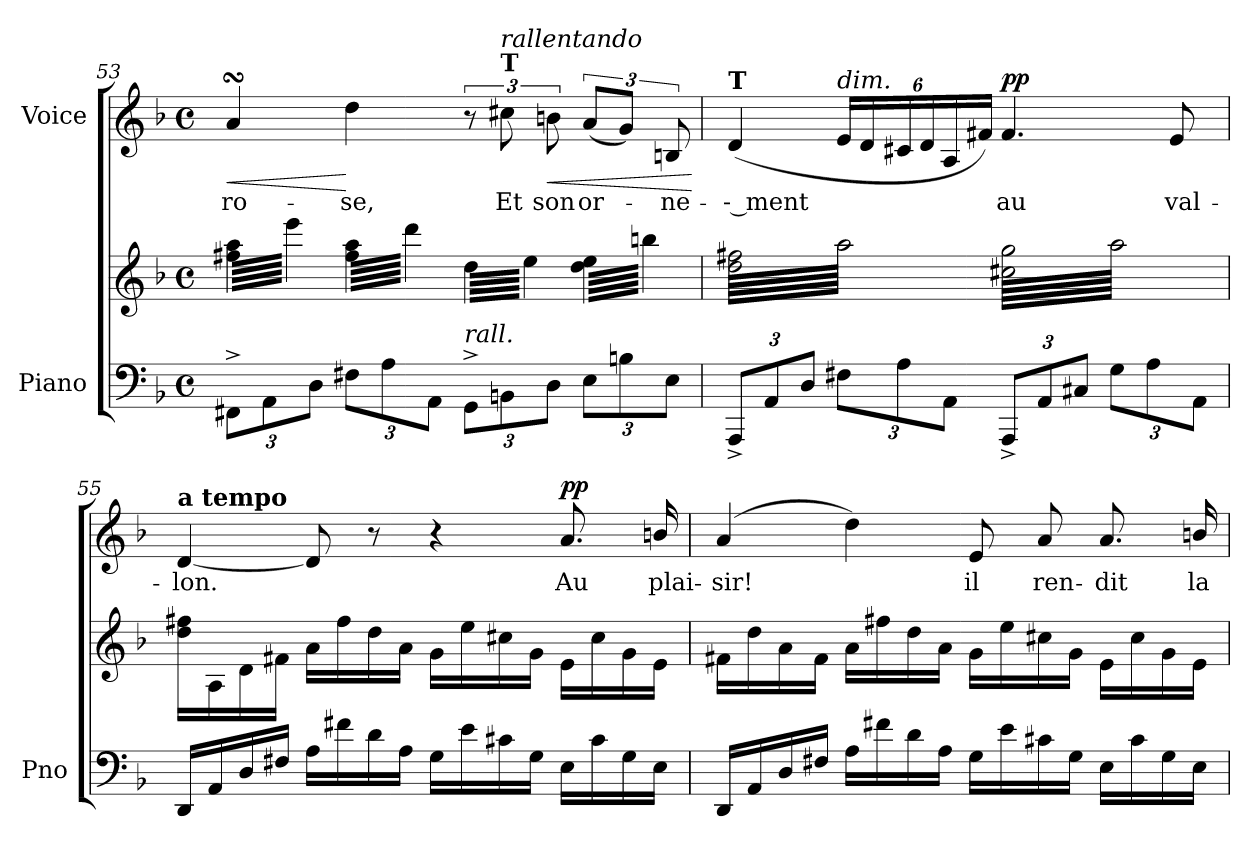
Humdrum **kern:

**kern	**kern	**dynam	**kern	**text	**dynam
*part2	*part2	*part2	*part1	*part1	*part1
*staff3	*staff2	*staff2/3	*staff1	*staff1	*staff1
*I"Piano	*	*	*I"Voice	*	*
*I'Pno	*	*	*	*	*
*clefF4	*clefG2	*	*clefG2	*	*
*k[b-]	*k[b-]	*	*k[b-]	*	*
*M4/4	*M4/4	*	*M4/4	*	*
*met(c)	*met(c)	*	*met(c)	*	*
*Xbrackettup	*	*	*	*	*
=53	=53	=53	=53	=53	=53
!	!	!	!	!LO:LY:b	!LO:HP:b
*	*tremolo	*	*	*	*
12FF#X^\L	64ff#X\ 64aa\LLLL	.	4asSsS/	ro-	<
.	64eee\	.	.	.	.
.	64ff#X\ 64aa\	.	.	.	.
.	64eee\	.	.	.	.
.	64ff#X\ 64aa\	.	.	.	.
.	64eee\	.	.	.	.
12AA\	.	.	.	.	.
.	64ff#X\ 64aa\	.	.	.	.
.	64eee\	.	.	.	.
.	64ff#X\ 64aa\	.	.	.	.
.	64eee\	.	.	.	.
.	64ff#X\ 64aa\	.	.	.	.
12D\J	.	.	.	.	.
.	64eee\	.	.	.	.
.	64ff#X\ 64aa\	.	.	.	.
.	64eee\	.	.	.	.
.	64ff#X\ 64aa\	.	.	.	.
.	64eee\JJJJ	.	.	.	.
!	!	!	!	!LO:LY:b	!
12F#X\L	64ff#\ 64aa\LLLL	.	4dd\	-se,	[
.	64ddd\	.	.	.	.
.	64ff#\ 64aa\	.	.	.	.
.	64ddd\	.	.	.	.
.	64ff#\ 64aa\	.	.	.	.
.	64ddd\	.	.	.	.
12A\	.	.	.	.	.
.	64ff#\ 64aa\	.	.	.	.
.	64ddd\	.	.	.	.
.	64ff#\ 64aa\	.	.	.	.
.	64ddd\	.	.	.	.
.	64ff#\ 64aa\	.	.	.	.
12AA\J	.	.	.	.	.
.	64ddd\	.	.	.	.
.	64ff#\ 64aa\	.	.	.	.
.	64ddd\	.	.	.	.
.	64ff#\ 64aa\	.	.	.	.
.	64ddd\JJJJ	.	.	.	.
!LO:TX:a:i:t=rall.	!	!	!	!	!
12GG^\L	64dd\LLLL	.	12r	.	.
.	64ee\	.	.	.	.
.	64dd\	.	.	.	.
.	64ee\	.	.	.	.
.	64dd\	.	.	.	.
.	64ee\	.	.	.	.
!	!	!	!LO:TX:a:B:t=T	!	!
!	!	!	!LO:TX:a:i:t=rallentando	!	!
!	!	!	!	!LO:LY:b	!
12BBn\	.	.	12cc#X\	Et	.
.	64dd\	.	.	.	.
.	64ee\	.	.	.	.
.	64dd\	.	.	.	.
.	64ee\	.	.	.	.
.	64dd\	.	.	.	.
!	!	!	!	!LO:LY:b	!LO:HP:b
12D\J	.	.	12bn\	son	<
.	64ee\	.	.	.	.
.	64dd\	.	.	.	.
.	64ee\	.	.	.	.
.	64dd\	.	.	.	.
.	64ee\JJJJ	.	.	.	.
!	!	!	!	!LO:LY:b	!
12E\L	64dd\ 64ee\LLLL	.	(<12a/L	or-	.
.	64bbn\	.	.	.	.
.	64dd\ 64ee\	.	.	.	.
.	64bbn\	.	.	.	.
.	64dd\ 64ee\	.	.	.	.
.	64bbn\	.	.	.	.
12Bn\	.	.	12g/J)	.	.
.	64dd\ 64ee\	.	.	.	.
.	64bbn\	.	.	.	.
.	64dd\ 64ee\	.	.	.	.
.	64bbn\	.	.	.	.
.	64dd\ 64ee\	.	.	.	.
!	!	!	!	!LO:LY:b	!
12E\J	.	.	12Bn/	-ne-	.
.	64bbn\	.	.	.	.
.	64dd\ 64ee\	.	.	.	.
.	64bbn\	.	.	.	.
.	64dd\ 64ee\	.	.	.	.
.	64bbn\JJJJ	.	.	.	.
.	.	.	.	.	[
!!LO:LB:g=z
=54	=54	=54	=54	=54	=54
!	!	!	!LO:TX:a:B:t=T	!	!
!	!LO:TX:b:i:t=colla voce	!	!	!	!
!	!	!	!	!LO:LY:b	!
*	*^	*	*	*	*
12AAA^/L	64dd\ 64ff#X\LLLL	3%2ryy	.	(>4d/	-- ment	.
.	64aa\	.	.	.	.	.
.	64dd\ 64ff#X\	.	.	.	.	.
.	64aa\	.	.	.	.	.
.	64dd\ 64ff#X\	.	.	.	.	.
.	64aa\	.	.	.	.	.
12AA/	.	.	.	.	.	.
.	64dd\ 64ff#X\	.	.	.	.	.
.	64aa\	.	.	.	.	.
.	64dd\ 64ff#X\	.	.	.	.	.
.	64aa\	.	.	.	.	.
.	64dd\ 64ff#X\	.	.	.	.	.
12D/J	.	.	.	.	.	.
.	64aa\	.	.	.	.	.
.	64dd\ 64ff#X\	.	.	.	.	.
.	64aa\	.	.	.	.	.
.	64dd\ 64ff#X\	.	.	.	.	.
.	64aa\	.	.	.	.	.
*	*	*	*	*Xbrackettup	*	*
!	!	!	!	!LO:TX:a:i:t=dim.	!	!
12F#X\L	64dd\ 64ff#X\	.	.	24e/LL	.	.
.	64aa\	.	.	.	.	.
.	64dd\ 64ff#X\	.	.	.	.	.
.	.	.	.	24d/	.	.
.	64aa\	.	.	.	.	.
.	64dd\ 64ff#X\	.	.	.	.	.
.	64aa\	.	.	.	.	.
12A\	.	.	.	24c#X/	.	.
.	64dd\ 64ff#X\	.	.	.	.	.
.	64aa\	.	.	.	.	.
.	64dd\ 64ff#X\	.	.	24d/	.	.
.	64aa\	.	.	.	.	.
.	64dd\ 64ff#X\	.	.	.	.	.
12AA\J	.	.	.	24A/	.	.
.	64aa\	.	.	.	.	.
.	64dd\ 64ff#X\	.	.	.	.	.
.	64aa\	.	.	.	.	.
.	.	.	.	24f#X/JJ)	.	.
.	64dd\ 64ff#X\	.	.	.	.	.
.	64aa\JJJJ	.	.	.	.	.
!	!	!	!	!	!LO:LY:b	!LO:DY:a
12AAA^/L	64cc#X\ 64gg\LLLL	.	.	4.f#/	au	pp
.	64aa\	.	.	.	.	.
.	64cc#X\ 64gg\	.	.	.	.	.
.	64aa\	.	.	.	.	.
.	64cc#X\ 64gg\	.	.	.	.	.
.	64aa\	.	.	.	.	.
12AA/	.	.	.	.	.	.
.	64cc#X\ 64gg\	.	.	.	.	.
.	64aa\	.	.	.	.	.
.	64cc#X\ 64gg\	.	.	.	.	.
.	64aa\	.	.	.	.	.
.	64cc#X\ 64gg\	.	.	.	.	.
12C#X/J	.	6.ryy	.	.	.	.
.	64aa\	.	.	.	.	.
.	64cc#X\ 64gg\	.	.	.	.	.
.	64aa\	.	.	.	.	.
.	64cc#X\ 64gg\	.	.	.	.	.
.	64aa\	.	.	.	.	.
12G\L	64cc#X\ 64gg\	.	.	.	.	.
.	64aa\	.	.	.	.	.
.	64cc#X\ 64gg\	.	.	.	.	.
.	64aa\	.	.	.	.	.
.	64cc#X\ 64gg\	.	.	.	.	.
.	64aa\	.	.	.	.	.
12A\	.	.	.	.	.	.
.	64cc#X\ 64gg\	.	.	.	.	.
.	64aa\	.	.	.	.	.
!	!	!	!	!	!LO:LY:b	!
.	64cc#X\ 64gg\	.	.	8e/	val-	.
.	64aa\	.	.	.	.	.
.	64cc#X\ 64gg\	.	.	.	.	.
!	!	!	!LO:DY:b	!	!	!
!	!	!	!LO:DY:n=1:b	!	!	!
12AA\J	.	12ryy	other-dynamics pp	.	.	.
.	64aa\	.	.	.	.	.
.	64cc#X\ 64gg\	.	.	.	.	.
.	64aa\	.	.	.	.	.
.	64cc#X\ 64gg\	.	.	.	.	.
.	64aa\JJJJ	.	.	.	.	.
*	*Xtremolo	*	*	*	*	*
=55	=55	=55	=55	=55	=55	=55
!	!	!	!	!LO:TX:a:B:t=a tempo	!	!
!	!LO:TX:a:B:t=a tempo	!	!	!	!	!
!	!	!	!	!	!LO:LY:b	!
*	*v	*v	*	*	*	*
16DD/LL	16dd\ 16ff#X\LL	.	[4d/	-lon.	.
.	.	.	.	.	.
.	.	.	.	.	.
.	.	.	.	.	.
16AA/	16A\	.	.	.	.
.	.	.	.	.	.
.	.	.	.	.	.
.	.	.	.	.	.
16D/	16d\	.	.	.	.
.	.	.	.	.	.
.	.	.	.	.	.
.	.	.	.	.	.
16F#X/JJ	16f#X\JJ	.	.	.	.
.	.	.	.	.	.
.	.	.	.	.	.
.	.	.	.	.	.
16A\LL	16a\LL	.	8d/]	.	.
16f#X\	16ff#\	.	.	.	.
16d\	16dd\	.	8r	.	.
16A\JJ	16a\JJ	.	.	.	.
16G\LL	16g\LL	.	4r	.	.
16e\	16ee\	.	.	.	.
16c#X\	16cc#X\	.	.	.	.
16G\JJ	16g\JJ	.	.	.	.
!	!	!	!	!LO:LY:b	!LO:DY:a
16E\LL	16e\LL	.	8.a/	Au	pp
16c#\	16cc#\	.	.	.	.
16G\	16g\	.	.	.	.
!	!	!	!	!LO:LY:b	!
16E\JJ	16e\JJ	.	16bn/	plai-	.
=56	=56	=56	=56	=56	=56
!	!	!	!	!LO:LY:b	!
16DD/LL	16f#X\LL	.	(>4a/	-sir!	.
16AA/	16dd\	.	.	.	.
16D/	16a\	.	.	.	.
16F#X/JJ	16f#\JJ	.	.	.	.
16A\LL	16a\LL	.	4dd\)	.	.
16f#X\	16ff#X\	.	.	.	.
16d\	16dd\	.	.	.	.
16A\JJ	16a\JJ	.	.	.	.
!	!	!	!	!LO:LY:b	!
16G\LL	16g\LL	.	8e/	il	.
16e\	16ee\	.	.	.	.
!	!	!	!	!LO:LY:b	!
16c#X\	16cc#X\	.	8a/	ren-	.
16G\JJ	16g\JJ	.	.	.	.
!	!	!	!	!LO:LY:b	!
16E\LL	16e\LL	.	8.a/	-dit	.
16c#\	16cc#\	.	.	.	.
16G\	16g\	.	.	.	.
!	!	!	!	!LO:LY:b	!
16E\JJ	16e\JJ	.	16bn/	la	.
=	=	=	=	=	=
*-	*-	*-	*-	*-	*-
